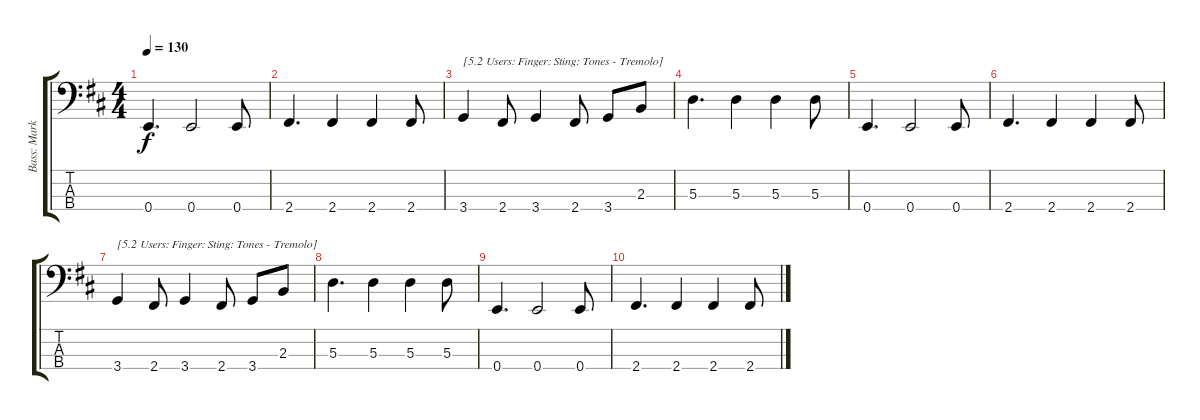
\track ("Bass: Mark" "Bass: Mark") {instrument electricbassfinger}
\staff {score tabs}
\tuning (G2 D2 A1 E1) {hide}
\ts (4 4)
\tempo 130
\clef f4
\ks d
0.4.4{d dy f} 0.4.2 0.4.8 |
2.4.4{d} 2.4.4 2.4.4 2.4.8 |
3.4.4{txt "[5.2 Users: Finger: Sting: Tones - Tremolo]"} 2.4.8 3.4.4 2.4.8 3.4.8 2.3.8 |
5.3.4{d} 5.3.4 5.3.4 5.3.8 |
0.4.4{d} 0.4.2 0.4.8 |
2.4.4{d} 2.4.4 2.4.4 2.4.8 |
3.4.4{txt "[5.2 Users: Finger: Sting: Tones - Tremolo]"} 2.4.8 3.4.4 2.4.8 3.4.8 2.3.8 |
5.3.4{d} 5.3.4 5.3.4 5.3.8 |
0.4.4{d} 0.4.2 0.4.8 |
2.4.4{d} 2.4.4 2.4.4 2.4.8
